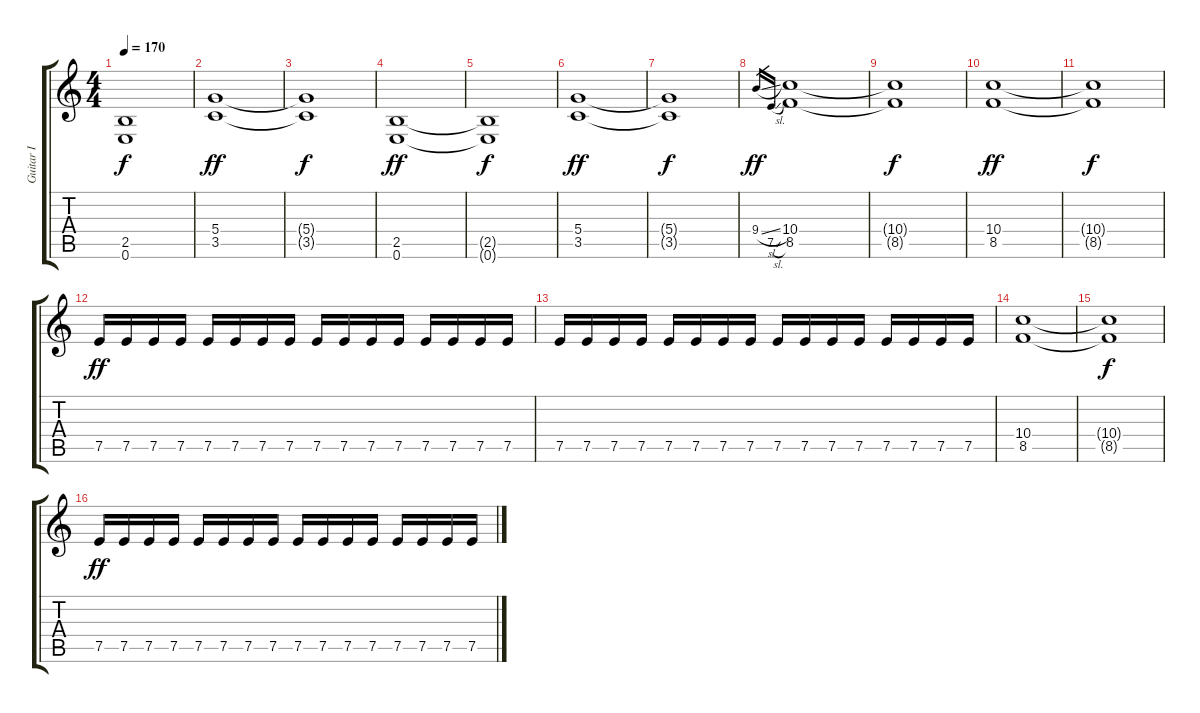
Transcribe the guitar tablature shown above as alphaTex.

\track ("Guitar I" "Guitar I") {instrument distortionguitar}
\staff {score tabs}
\tuning (E4 B3 G3 D3 A2 E2) {hide}
\ts (4 4)
\tempo 170
\clef g2
\ks c
(2.5{t} 0.6{t}).1{dy f} |
(5.4 3.5).1{dy ff} |
(5.4{t} 3.5{t}).1{dy f} |
(2.5 0.6).1{dy ff} |
(2.5{t} 0.6{t}).1{dy f} |
(5.4 3.5).1{dy ff} |
(5.4{t} 3.5{t}).1{dy f} |
9.4{sl}.16{gr dy ff} 7.5{sl}.16{gr} (10.4 8.5).1 |
(10.4{t} 8.5{t}).1{dy f} |
(10.4 8.5).1{dy ff} |
(10.4{t} 8.5{t}).1{dy f} |
7.5.16{dy ff} 7.5.16 7.5.16 7.5.16 7.5.16 7.5.16 7.5.16 7.5.16 7.5.16 7.5.16 7.5.16 7.5.16 7.5.16 7.5.16 7.5.16 7.5.16 |
7.5.16 7.5.16 7.5.16 7.5.16 7.5.16 7.5.16 7.5.16 7.5.16 7.5.16 7.5.16 7.5.16 7.5.16 7.5.16 7.5.16 7.5.16 7.5.16 |
(10.4 8.5).1 |
(10.4{t} 8.5{t}).1{dy f} |
7.5.16{dy ff} 7.5.16 7.5.16 7.5.16 7.5.16 7.5.16 7.5.16 7.5.16 7.5.16 7.5.16 7.5.16 7.5.16 7.5.16 7.5.16 7.5.16 7.5.16
